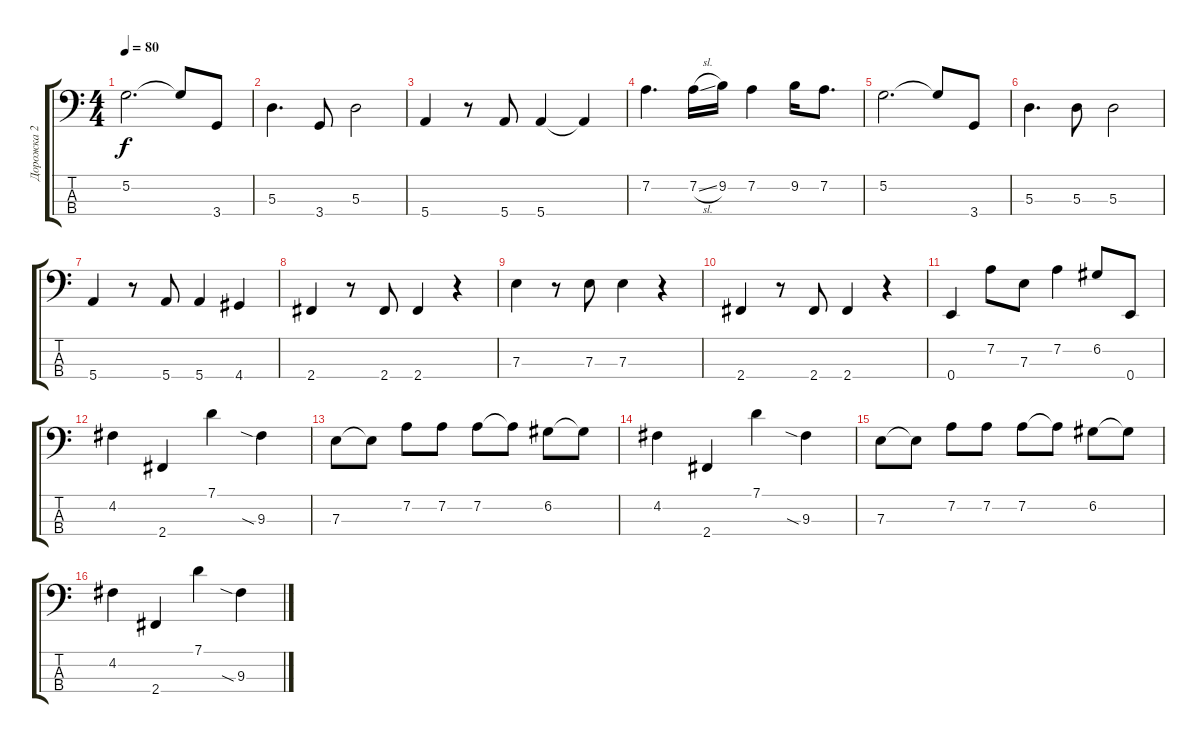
\track ("Дорожка 2" "Дорожка 2") {instrument electricbassfinger}
\staff {score tabs}
\tuning (G2 D2 A1 E1) {hide}
\ts (4 4)
\tempo 80
\clef f4
\ks c
5.2.2{d dy f} 5.2{t}.8 3.4.8 |
5.3.4{d} 3.4.8 5.3.2 |
5.4.4 r.8 5.4.8 5.4.4 5.4{t}.4 |
7.2.4{d} 7.2{sl}.16 9.2.16 7.2.4 9.2.16 7.2.8{d} |
5.2.2{d} 5.2{t}.8 3.4.8 |
5.3.4{d} 5.3.8 5.3.2 |
5.4.4 r.8 5.4.8 5.4.4 4.4.4 |
2.4.4 r.8 2.4.8 2.4.4 r.4 |
7.3.4 r.8 7.3.8 7.3.4 r.4 |
2.4.4 r.8 2.4.8 2.4.4 r.4 |
0.4.4 7.2.8 7.3.8 7.2.4 6.2.8 0.4.8 |
4.2.4 2.4.4 7.1.4 9.3{sia}.4 |
7.3.8 7.3{t}.8 7.2.8 7.2.8 7.2.8 7.2{t}.8 6.2.8 6.2{t}.8 |
4.2.4 2.4.4 7.1.4 9.3{sia}.4 |
7.3.8 7.3{t}.8 7.2.8 7.2.8 7.2.8 7.2{t}.8 6.2.8 6.2{t}.8 |
4.2.4 2.4.4 7.1.4 9.3{sia}.4
